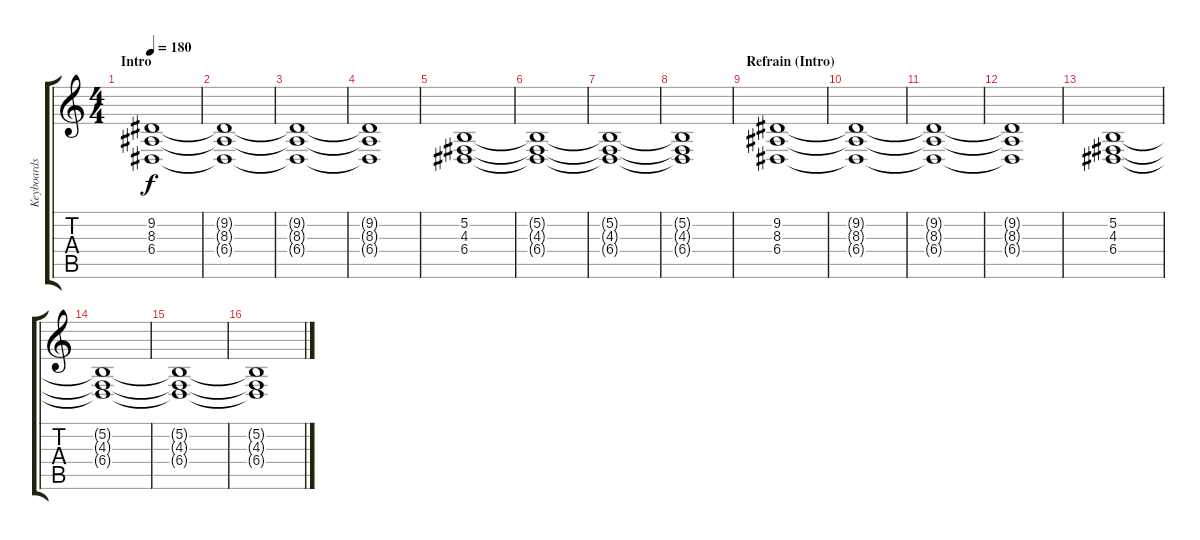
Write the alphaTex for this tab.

\track ("Keyboards" "Keyboards") {instrument stringensemble1}
\staff {score tabs}
\tuning (B3 Gb3 D3 A2 E2 B1) {hide}
\ts (4 4)
\section ("" "Intro")
\tempo 180
\clef g2
\ks c
(9.2 8.3 6.4).1{dy f instrument stringensemble1} |
(9.2{t} 8.3{t} 6.4{t}).1 |
(9.2{t} 8.3{t} 6.4{t}).1 |
(9.2{t} 8.3{t} 6.4{t}).1 |
(5.2 4.3 6.4).1 |
(5.2{t} 4.3{t} 6.4{t}).1 |
(5.2{t} 4.3{t} 6.4{t}).1 |
(5.2{t} 4.3{t} 6.4{t}).1 |
\section ("" "Refrain (Intro)")
(9.2 8.3 6.4).1 |
(9.2{t} 8.3{t} 6.4{t}).1 |
(9.2{t} 8.3{t} 6.4{t}).1 |
(9.2{t} 8.3{t} 6.4{t}).1 |
(5.2 4.3 6.4).1 |
(5.2{t} 4.3{t} 6.4{t}).1 |
(5.2{t} 4.3{t} 6.4{t}).1 |
(5.2{t} 4.3{t} 6.4{t}).1
